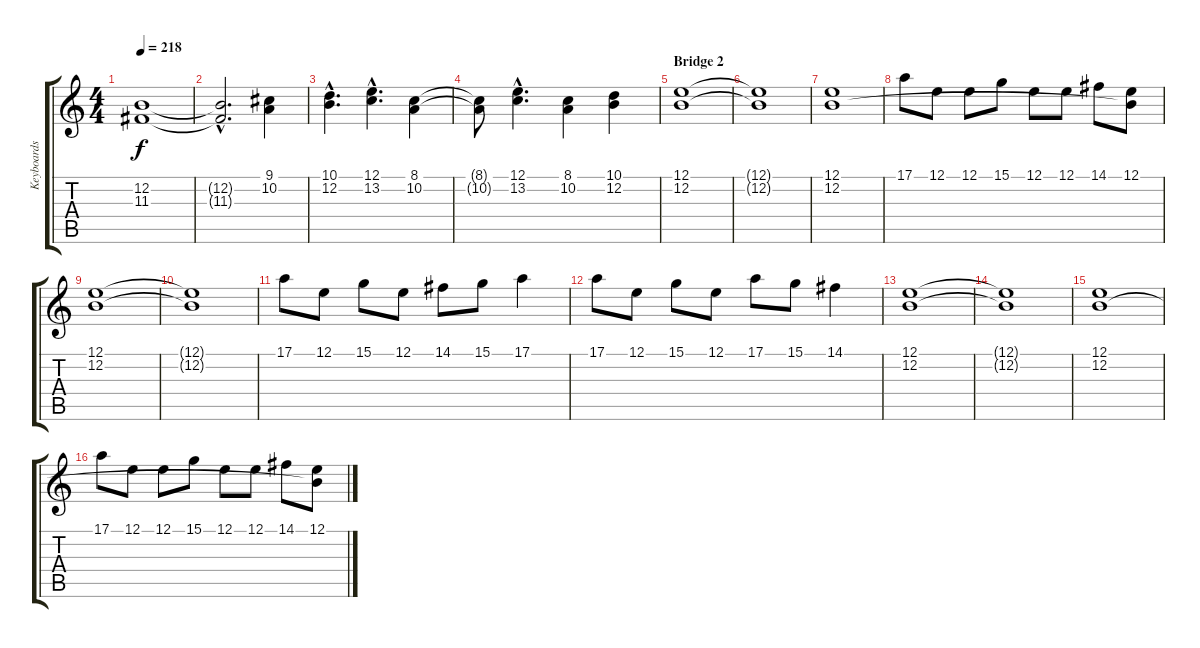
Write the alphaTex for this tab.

\track ("Keyboards 2" "Keyboards ") {instrument stringensemble1}
\staff {score tabs}
\tuning (E4 B3 G3 D3 A2 E2) {hide}
\ts (4 4)
\tempo 218
\clef g2
\ks c
(12.2 11.3).1{dy f} |
(12.2{hac t} 11.3{hac t}).2{d} (9.1 10.2).4 |
(10.1{hac} 12.2{hac}).4{d} (12.1{hac} 13.2{hac}).4{d} (8.1 10.2).4 |
(8.1{t} 10.2{t}).8 (12.1{hac} 13.2{hac}).4{d} (8.1 10.2).4 (10.1 12.2).4 |
\section ("" "Bridge 2")
(12.1 12.2).1 |
(12.1{t} 12.2{t}).1 |
(12.1 12.2).1 |
17.1.8 12.1.8 12.1.8 15.1.8 12.1.8 12.1.8 14.1.8 (12.1 12.2{t}).8 |
(12.1 12.2).1 |
(12.1{t} 12.2{t}).1 |
17.1.8 12.1.8 15.1.8 12.1.8 14.1.8 15.1.8 17.1.4 |
17.1.8 12.1.8 15.1.8 12.1.8 17.1.8 15.1.8 14.1.4 |
(12.1 12.2).1 |
(12.1{t} 12.2{t}).1 |
(12.1 12.2).1 |
17.1.8 12.1.8 12.1.8 15.1.8 12.1.8 12.1.8 14.1.8 (12.1 12.2{t}).8
